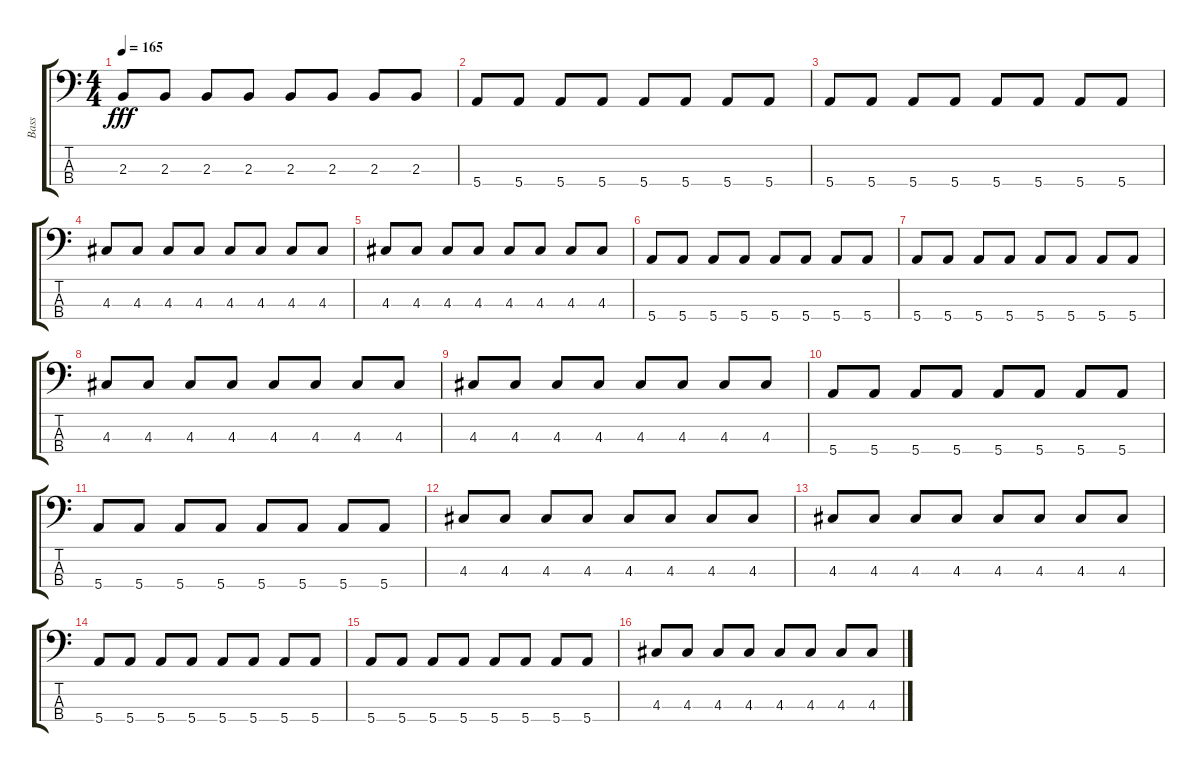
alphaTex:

\track ("Bass" "Bass") {instrument electricbassfinger}
\staff {score tabs}
\tuning (G2 D2 A1 E1) {hide}
\ts (4 4)
\tempo 165
\clef f4
\ks c
2.3.8{dy fff} 2.3.8 2.3.8 2.3.8 2.3.8 2.3.8 2.3.8 2.3.8 |
5.4.8 5.4.8 5.4.8 5.4.8 5.4.8 5.4.8 5.4.8 5.4.8 |
5.4.8 5.4.8 5.4.8 5.4.8 5.4.8 5.4.8 5.4.8 5.4.8 |
4.3.8 4.3.8 4.3.8 4.3.8 4.3.8 4.3.8 4.3.8 4.3.8 |
4.3.8 4.3.8 4.3.8 4.3.8 4.3.8 4.3.8 4.3.8 4.3.8 |
5.4.8 5.4.8 5.4.8 5.4.8 5.4.8 5.4.8 5.4.8 5.4.8 |
5.4.8 5.4.8 5.4.8 5.4.8 5.4.8 5.4.8 5.4.8 5.4.8 |
4.3.8 4.3.8 4.3.8 4.3.8 4.3.8 4.3.8 4.3.8 4.3.8 |
4.3.8 4.3.8 4.3.8 4.3.8 4.3.8 4.3.8 4.3.8 4.3.8 |
5.4.8 5.4.8 5.4.8 5.4.8 5.4.8 5.4.8 5.4.8 5.4.8 |
5.4.8 5.4.8 5.4.8 5.4.8 5.4.8 5.4.8 5.4.8 5.4.8 |
4.3.8 4.3.8 4.3.8 4.3.8 4.3.8 4.3.8 4.3.8 4.3.8 |
4.3.8 4.3.8 4.3.8 4.3.8 4.3.8 4.3.8 4.3.8 4.3.8 |
5.4.8 5.4.8 5.4.8 5.4.8 5.4.8 5.4.8 5.4.8 5.4.8 |
5.4.8 5.4.8 5.4.8 5.4.8 5.4.8 5.4.8 5.4.8 5.4.8 |
4.3.8 4.3.8 4.3.8 4.3.8 4.3.8 4.3.8 4.3.8 4.3.8
